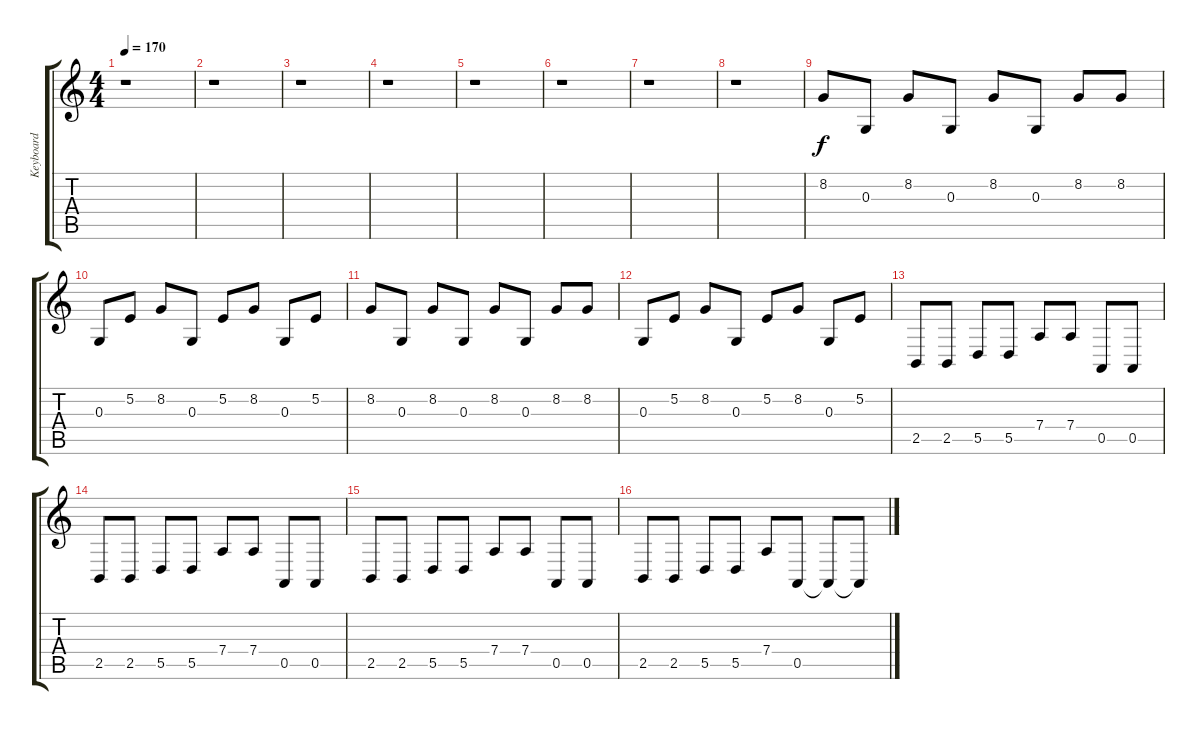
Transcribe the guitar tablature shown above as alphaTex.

\track ("Keyboard" "Keyboard") {instrument lead2sawtooth}
\staff {score tabs}
\tuning (E4 B3 G3 D3 A2 E2) {hide}
\ts (4 4)
\tempo 170
\clef g2
\ks c
r.1{dy f} |
r.1 |
r.1 |
r.1 |
r.1 |
r.1 |
r.1 |
r.1 |
8.2.8 0.3.8 8.2.8 0.3.8 8.2.8 0.3.8 8.2.8 8.2.8 |
0.3.8 5.2.8 8.2.8 0.3.8 5.2.8 8.2.8 0.3.8 5.2.8 |
8.2.8 0.3.8 8.2.8 0.3.8 8.2.8 0.3.8 8.2.8 8.2.8 |
0.3.8 5.2.8 8.2.8 0.3.8 5.2.8 8.2.8 0.3.8 5.2.8 |
2.5.8 2.5.8 5.5.8 5.5.8 7.4.8 7.4.8 0.5.8 0.5.8 |
2.5.8 2.5.8 5.5.8 5.5.8 7.4.8 7.4.8 0.5.8 0.5.8 |
2.5.8 2.5.8 5.5.8 5.5.8 7.4.8 7.4.8 0.5.8 0.5.8 |
2.5.8 2.5.8 5.5.8 5.5.8 7.4.8 0.5.8 0.5{t}.8 0.5{t}.8
